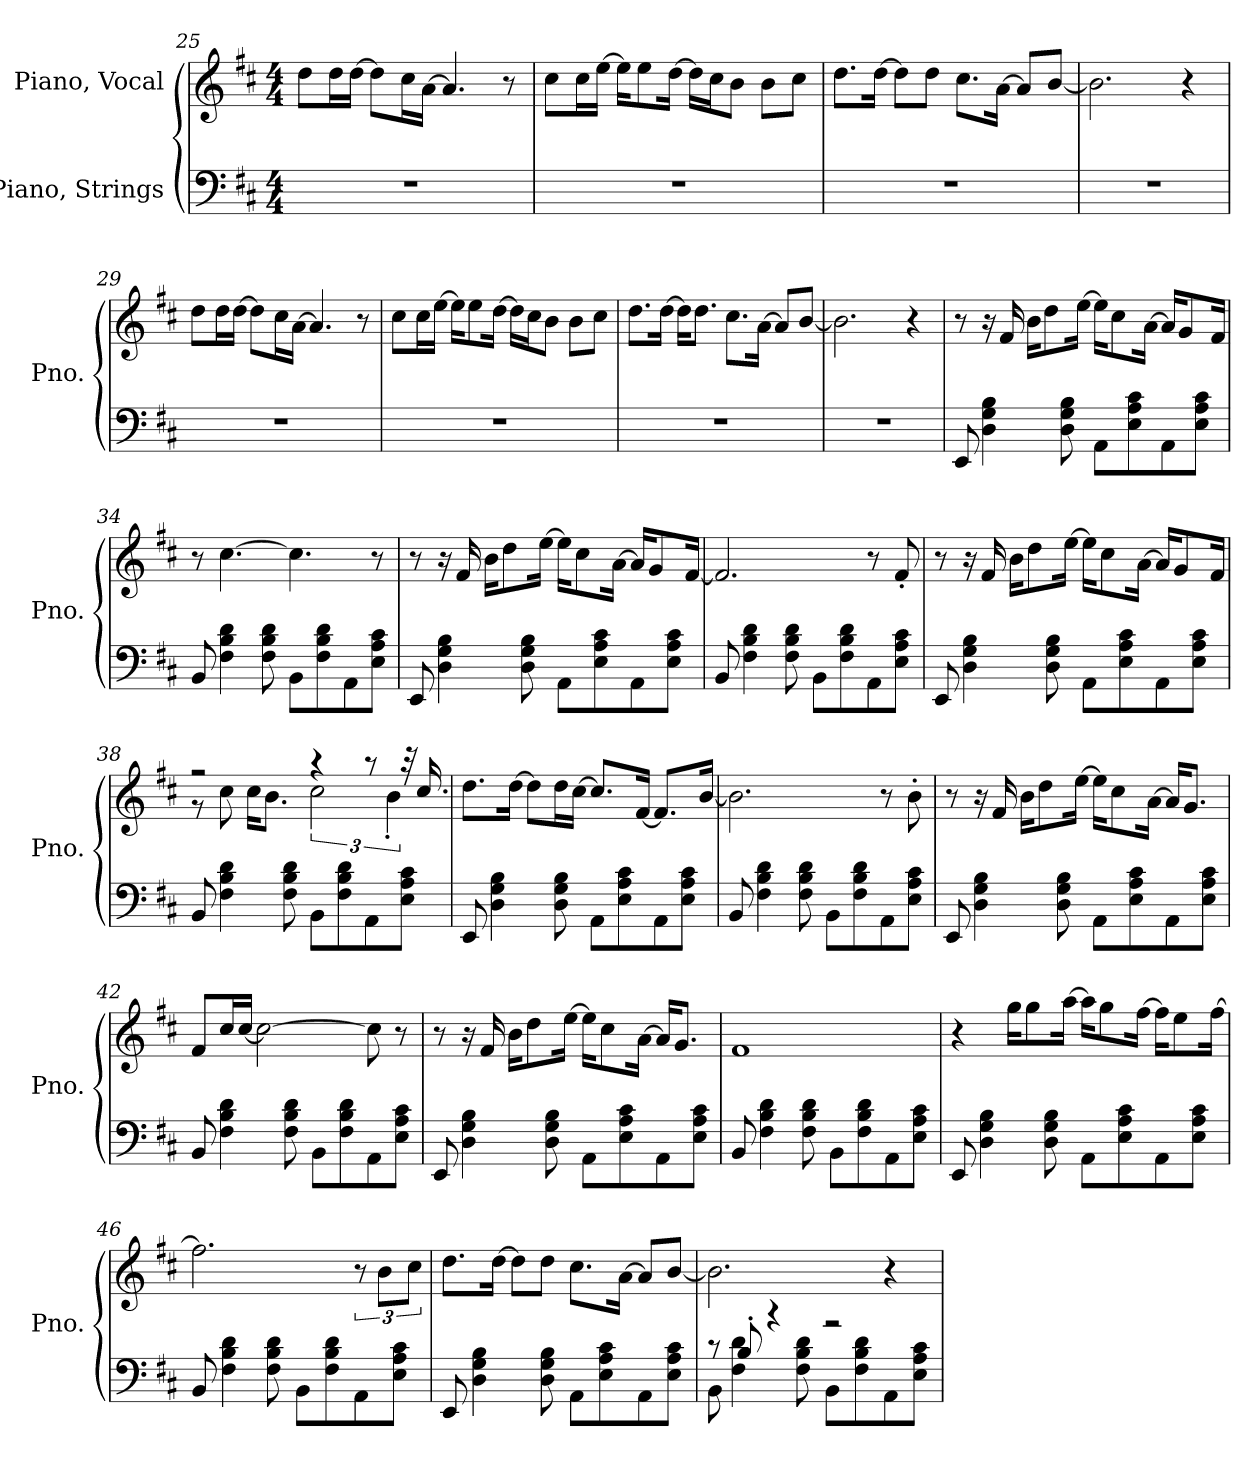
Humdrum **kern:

**kern	**kern
*part2	*part1
*staff2	*staff1
*I"Piano, Strings	*I"Piano, Vocal
*I'Pno.	*I'Pno.
*clefF4	*clefG2
*k[f#c#]	*k[f#c#]
*M4/4	*M4/4
=25	=25
1r	8dd\L
.	16dd\L
.	[16dd\JJ
.	8dd\L]
.	16cc#\L
.	[16a\JJ
.	4.a/]
.	8r
=26	=26
1r	8cc#\L
.	16cc#\L
.	[16ee\JJ
.	16ee\KL]
.	8ee\
.	[16dd\Jk
.	16dd\LL]
.	16cc#\J
.	8b\J
.	8b\L
.	8cc#\J
!!LO:LB:g=z
=27	=27
1r	8.dd\L
.	[16dd\Jk
.	8dd\L]
.	8dd\J
.	8.cc#\L
.	[16a\Jk
.	8a/L]
.	[8b/J
=28	=28
1r	2.b\]
.	4r
=29	=29
1r	8dd\L
.	16dd\L
.	[16dd\JJ
.	8dd\L]
.	16cc#\L
.	[16a\JJ
.	4.a/]
.	8r
=30	=30
1r	8cc#\L
.	16cc#\L
.	[16ee\JJ
.	16ee\KL]
.	8ee\
.	[16dd\Jk
.	16dd\LL]
.	16cc#\J
.	8b\J
.	8b\L
.	8cc#\J
=31	=31
1r	8.dd\L
.	[16dd\Jk
.	16dd\KL]
.	8.dd\J
.	8.cc#\L
.	[16a\Jk
.	8a/L]
.	[8b/J
!!LO:LB:g=z
=32	=32
1r	2.b\]
.	4r
=33	=33
8EE/	8r
4D\ 4G\ 4B\	16r
.	16f#/
.	16b\KL
.	8dd\
8D\ 8G\ 8B\	.
.	[16ee\Jk
8AA\L	16ee\KL]
.	8cc#\
8E\ 8A\ 8c#\	.
.	[16a\Jk
8AA\	16a/KL]
.	8g/
8E\ 8A\ 8c#\J	.
.	16f#/Jk
=34	=34
8BB/	8r
4F#\ 4B\ 4d\	[4.cc#\
8F#\ 8B\ 8d\	.
8BB\L	4.cc#\]
8F#\ 8B\ 8d\	.
8AA\	.
8E\ 8A\ 8c#\J	8r
=35	=35
8EE/	8r
4D\ 4G\ 4B\	16r
.	16f#/
.	16b\KL
.	8dd\
8D\ 8G\ 8B\	.
.	[16ee\Jk
8AA\L	16ee\KL]
.	8cc#\
8E\ 8A\ 8c#\	.
.	[16a\Jk
8AA\	16a/KL]
.	8g/
8E\ 8A\ 8c#\J	.
.	[16f#/Jk
!!LO:LB:g=z
=36	=36
8BB/	2.f#/]
4F#\ 4B\ 4d\	.
8F#\ 8B\ 8d\	.
8BB\L	.
8F#\ 8B\ 8d\	.
8AA\	8r
8E\ 8A\ 8c#\J	8f#'/
=37	=37
8EE/	8r
4D\ 4G\ 4B\	16r
.	16f#/
.	16b\KL
.	8dd\
8D\ 8G\ 8B\	.
.	[16ee\Jk
8AA\L	16ee\KL]
.	8cc#\
8E\ 8A\ 8c#\	.
.	[16a\Jk
8AA\	16a/KL]
.	8g/
8E\ 8A\ 8c#\J	.
.	16f#/Jk
=38	=38
*	*^
8BB/	2r	8r
4F#\ 4B\ 4d\	.	8cc#\
.	.	16cc#\KL
.	.	8.b\J
8F#\ 8B\ 8d\	.	.
8BB\L	4r	3cc#\
8F#\ 8B\ 8d\	.	.
8AA\	8r	.
.	.	6b'\
8E\ 8A\ 8c#\J	32r	.
.	16.cc#/	.
*	*v	*v
!!LO:LB:g=z
=39	=39
8EE/	8.dd\L
4D\ 4G\ 4B\	.
.	[16dd\Jk
.	8dd\L]
8D\ 8G\ 8B\	16dd\L
.	[16cc#\JJ
8AA\L	8.cc#/L]
8E\ 8A\ 8c#\	.
.	[16f#/Jk
8AA\	8.f#/L]
8E\ 8A\ 8c#\J	.
.	[16b/Jk
=40	=40
8BB/	2.b\]
4F#\ 4B\ 4d\	.
8F#\ 8B\ 8d\	.
8BB\L	.
8F#\ 8B\ 8d\	.
8AA\	8r
8E\ 8A\ 8c#\J	8b'\
=41	=41
8EE/	8r
4D\ 4G\ 4B\	16r
.	16f#/
.	16b\KL
.	8dd\
8D\ 8G\ 8B\	.
.	[16ee\Jk
8AA\L	16ee\KL]
.	8cc#\
8E\ 8A\ 8c#\	.
.	[16a\Jk
8AA\	16a/KL]
.	8.g/J
8E\ 8A\ 8c#\J	.
=42	=42
8BB/	8f#/L
4F#\ 4B\ 4d\	16cc#/L
.	[16cc#/JJ
.	2cc#\_
8F#\ 8B\ 8d\	.
8BB\L	.
8F#\ 8B\ 8d\	.
8AA\	8cc#\]
8E\ 8A\ 8c#\J	8r
!!LO:LB:g=z
=43	=43
8EE/	8r
4D\ 4G\ 4B\	16r
.	16f#/
.	16b\KL
.	8dd\
8D\ 8G\ 8B\	.
.	[16ee\Jk
8AA\L	16ee\KL]
.	8cc#\
8E\ 8A\ 8c#\	.
.	[16a\Jk
8AA\	16a/KL]
.	8.g/J
8E\ 8A\ 8c#\J	.
=44	=44
8BB/	1f#
4F#\ 4B\ 4d\	.
8F#\ 8B\ 8d\	.
8BB\L	.
8F#\ 8B\ 8d\	.
8AA\	.
8E\ 8A\ 8c#\J	.
=45	=45
8EE/	4r
4D\ 4G\ 4B\	.
.	16gg\KL
.	8gg\
8D\ 8G\ 8B\	.
.	[16aa\Jk
8AA\L	16aa\KL]
.	8gg\
8E\ 8A\ 8c#\	.
.	[16ff#\Jk
8AA\	16ff#\KL]
.	8ee\
8E\ 8A\ 8c#\J	.
.	[16ff#\Jk
=46	=46
8BB/	2.ff#\]
4F#\ 4B\ 4d\	.
8F#\ 8B\ 8d\	.
8BB\L	.
8F#\ 8B\ 8d\	.
8AA\	12r
.	12b\L
8E\ 8A\ 8c#\J	.
.	12cc#\J
!!LO:PB:g=z
=47	=47
8EE/	8.dd\L
4D\ 4G\ 4B\	.
.	[16dd\Jk
.	8dd\L]
8D\ 8G\ 8B\	8dd\J
8AA\L	8.cc#\L
8E\ 8A\ 8c#\	.
.	[16a\Jk
8AA\	8a/L]
8E\ 8A\ 8c#\J	[8b/J
=48	=48
*^	*
8r	8BB\	2.b\]
8B'/	4F#\ 4d\	.
4r	.	.
.	8F#\ 8B\ 8d\	.
2r	8BB\L	.
.	8F#\ 8B\ 8d\	.
.	8AA\	4r
.	8E\ 8A\ 8c#\J	.
*v	*v	*
=	=
*-	*-
